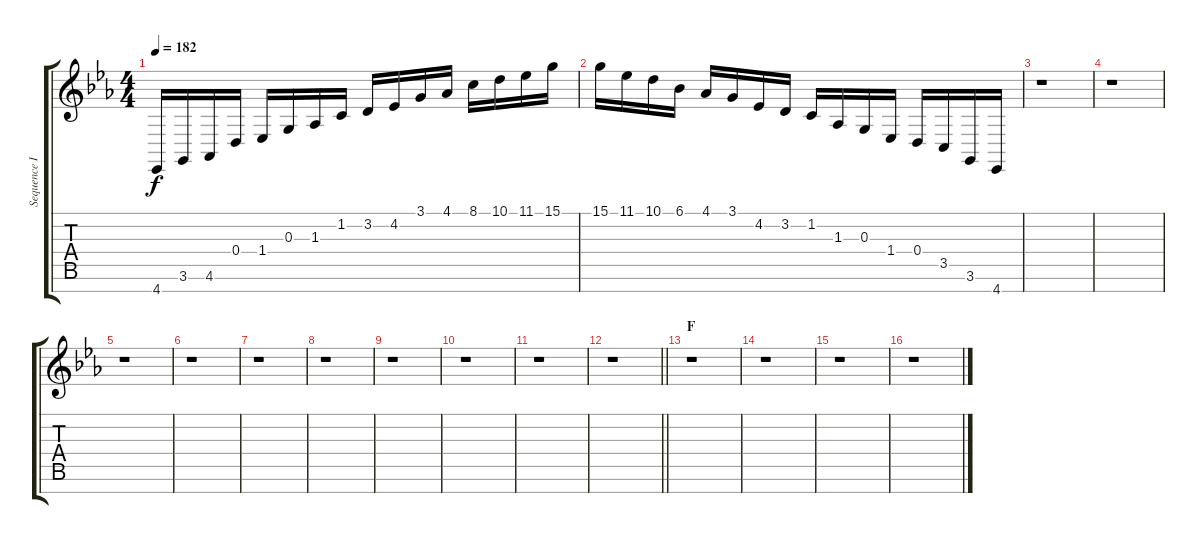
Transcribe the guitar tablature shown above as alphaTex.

\track ("Sequence III" "Sequence I") {instrument fx4atmosphere}
\staff {score tabs}
\tuning (E4 B3 G3 D3 A2 E2 B1) {hide}
\ts (4 4)
\tempo 182
\clef g2
\ks eb
4.7.16{dy f} 3.6.16 4.6.16 0.4.16 1.4.16 0.3.16 1.3.16 1.2.16 3.2.16 4.2.16 3.1.16 4.1.16 8.1.16 10.1.16 11.1.16 15.1.16 |
15.1.16 11.1.16 10.1.16 6.1.16 4.1.16 3.1.16 4.2.16 3.2.16 1.2.16 1.3.16 0.3.16 1.4.16 0.4.16 3.5.16 3.6.16 4.7.16 |
r.1 |
r.1 |
r.1 |
r.1 |
r.1 |
r.1 |
r.1 |
r.1 |
r.1 |
\barLineRight lightlight
r.1 |
\section ("" "F")
r.1 |
r.1 |
r.1 |
r.1
